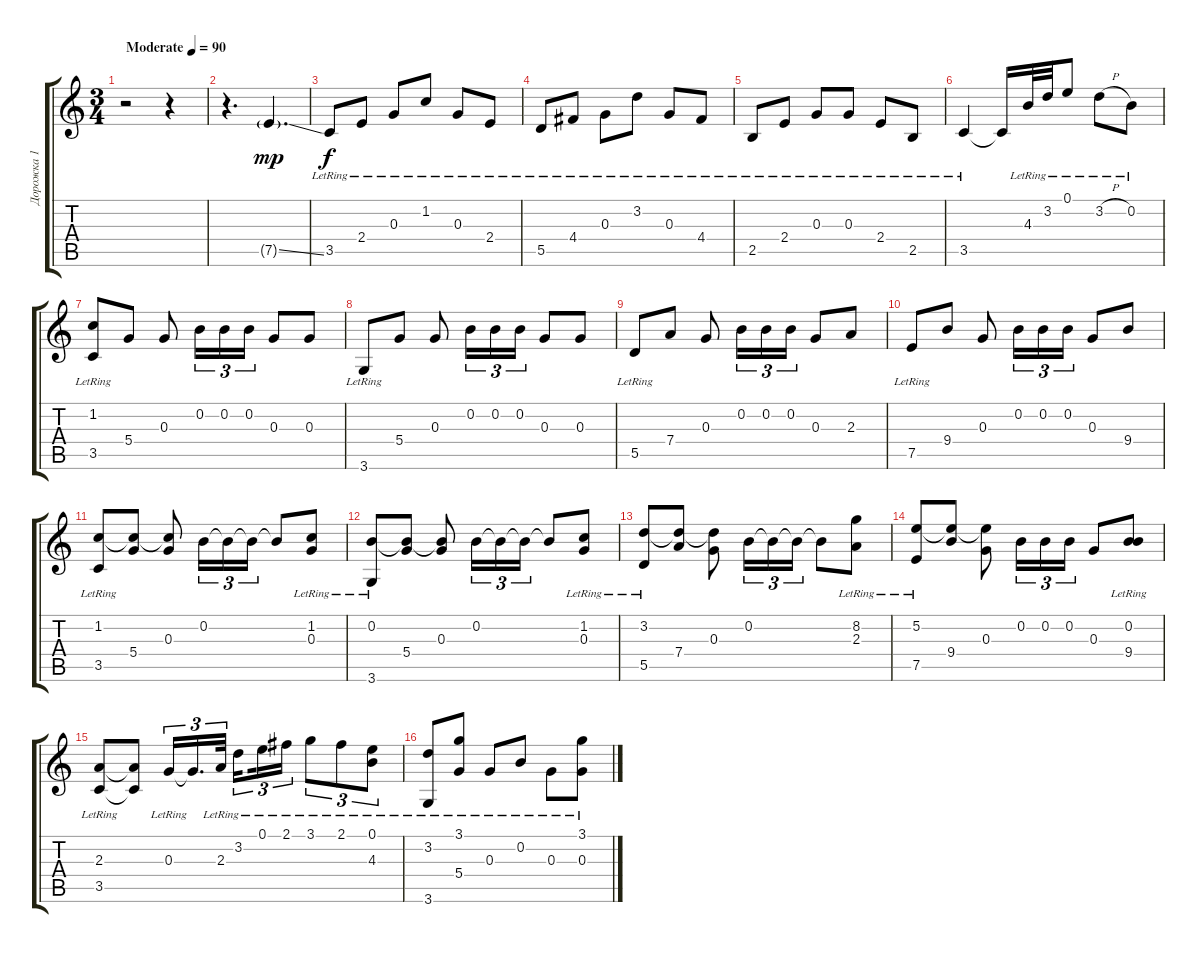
\track ("Дорожка 1" "Дорожка 1") {instrument acousticguitarsteel}
\staff {score tabs}
\tuning (E4 B3 G3 D3 A2 E2) {hide}
\ts (3 4)
\tempo (90 "Moderate")
\clef g2
\ks c
r.2{dy mp instrument acousticguitarsteel} r.4 |
r.4{d} 7.5{ss g}.4{d} |
3.5{lr}.8{dy f} 2.4{lr}.8 0.3{lr}.8 1.2{lr}.8 0.3{lr}.8 2.4{lr}.8 |
5.5{lr}.8 4.4{lr}.8 0.3{lr}.8 3.2{lr}.8 0.3{lr}.8 4.4{lr}.8 |
2.5{lr}.8 2.4{lr}.8 0.3{lr}.8 0.3{lr}.8 2.4{lr}.8 2.5{lr}.8 |
3.5{lr}.4 3.5{t}.16 4.3{lr}.32 3.2{lr}.32 0.1{lr}.8 3.2{h lr}.8 0.2{lr}.8 |
(1.2{lr} 3.5{lr}).8 5.4.8 0.3.8 0.2.16{tu (3 2)} 0.2.16{tu (3 2)} 0.2.16{tu (3 2)} 0.3.8 0.3.8 |
3.6{lr}.8 5.4.8 0.3.8 0.2.16{tu (3 2)} 0.2.16{tu (3 2)} 0.2.16{tu (3 2)} 0.3.8 0.3.8 |
5.5{lr}.8 7.4.8 0.3.8 0.2.16{tu (3 2)} 0.2.16{tu (3 2)} 0.2.16{tu (3 2)} 0.3.8 2.3.8 |
7.5{lr}.8 9.4.8 0.3.8 0.2.16{tu (3 2)} 0.2.16{tu (3 2)} 0.2.16{tu (3 2)} 0.3.8 9.4.8 |
(1.2{lr} 3.5{lr}).8 (1.2{t} 5.4).8 (1.2{t} 0.3).8 0.2.16{tu (3 2)} 0.2{t}.16{tu (3 2)} 0.2{t}.16{tu (3 2)} 0.2{t}.8 (1.2{lr} 0.3{lr}).8 |
(0.2 3.6{lr}).8 (0.2{t} 5.4).8 (0.2{t} 0.3).8 0.2.16{tu (3 2)} 0.2{t}.16{tu (3 2)} 0.2{t}.16{tu (3 2)} 0.2{t}.8 (1.2{lr} 0.3{lr}).8 |
(3.2 5.5{lr}).8 (3.2{t} 7.4).8 (3.2{t} 0.3).8 0.2.16{tu (3 2)} 0.2{t}.16{tu (3 2)} 0.2{t}.16{tu (3 2)} 0.2{t}.8 (8.2{lr} 2.3{lr}).8 |
(5.2 7.5{lr}).8 (5.2{t} 9.4).8 (5.2{t} 0.3).8 0.2.16{tu (3 2)} 0.2.16{tu (3 2)} 0.2.16{tu (3 2)} 0.3.8 (0.2{lr} 9.4{lr}).8 |
(2.3{lr} 3.5{lr}).8 (2.3{t} 3.5{t}).8 0.3{lr}.16{tu (3 2)} 0.3{t}.16{d tu (3 2)} 2.3{lr}.32{tu (3 2)} 3.2{lr}.16{tu (3 2) beam splitsecondary} 0.1{lr}.16{tu (3 2)} 2.1{lr}.16{tu (3 2)} 3.1{lr}.8{tu (3 2)} 2.1{lr}.8{tu (3 2)} (0.1{lr} 4.3{lr}).8{tu (3 2)} |
(3.2{lr} 3.6{lr}).8 (3.1{lr} 5.4{lr}).8 0.3{lr}.8 0.2{lr}.8 0.3{lr}.8 (3.1{lr} 0.3{lr}).8
